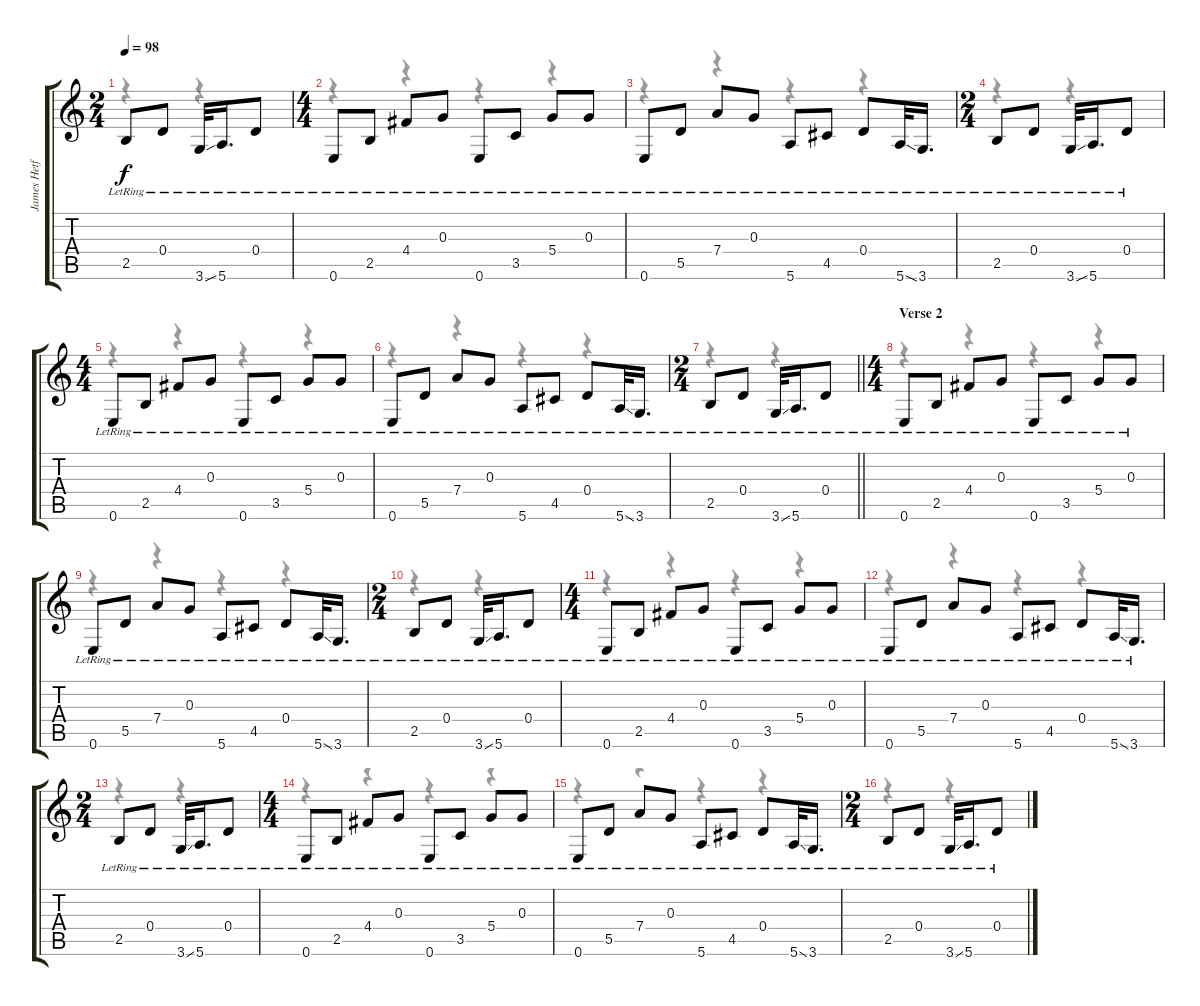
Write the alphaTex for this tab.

\track ("James Hetfield (clean)" "James Hetf") {instrument electricguitarclean}
\staff {score tabs}
\tuning (E4 B3 G3 D3 A2 E2) {hide}
\voice
\ts (2 4)
\tempo 98
\clef g2
\ks c
2.5{lr}.8{dy f} 0.4{lr}.8 3.6{ss lr}.32 5.6{lr}.16{d} 0.4{lr}.8 |
\ts (4 4)
0.6{lr}.8 2.5{lr}.8 4.4{lr}.8 0.3{lr}.8 0.6{lr}.8 3.5{lr}.8 5.4{lr}.8 0.3{lr}.8 |
0.6{lr}.8 5.5{lr}.8 7.4{lr}.8 0.3{lr}.8 5.6{lr}.8 4.5{lr}.8 0.4{lr}.8 5.6{ss lr}.32 3.6{lr}.16{d} |
\ts (2 4)
2.5{lr}.8 0.4{lr}.8 3.6{ss lr}.32 5.6{lr}.16{d} 0.4{lr}.8 |
\ts (4 4)
0.6{lr}.8 2.5{lr}.8 4.4{lr}.8 0.3{lr}.8 0.6{lr}.8 3.5{lr}.8 5.4{lr}.8 0.3{lr}.8 |
0.6{lr}.8 5.5{lr}.8 7.4{lr}.8 0.3{lr}.8 5.6{lr}.8 4.5{lr}.8 0.4{lr}.8 5.6{ss lr}.32 3.6{lr}.16{d} |
\ts (2 4)
\barLineRight lightlight
2.5{lr}.8 0.4{lr}.8 3.6{ss lr}.32 5.6{lr}.16{d} 0.4{lr}.8 |
\ts (4 4)
\section ("" "Verse 2")
0.6{lr}.8 2.5{lr}.8 4.4{lr}.8 0.3{lr}.8 0.6{lr}.8 3.5{lr}.8 5.4{lr}.8 0.3{lr}.8 |
0.6{lr}.8 5.5{lr}.8 7.4{lr}.8 0.3{lr}.8 5.6{lr}.8 4.5{lr}.8 0.4{lr}.8 5.6{ss lr}.32 3.6{lr}.16{d} |
\ts (2 4)
2.5{lr}.8 0.4{lr}.8 3.6{ss lr}.32 5.6{lr}.16{d} 0.4{lr}.8 |
\ts (4 4)
0.6{lr}.8 2.5{lr}.8 4.4{lr}.8 0.3{lr}.8 0.6{lr}.8 3.5{lr}.8 5.4{lr}.8 0.3{lr}.8 |
0.6{lr}.8 5.5{lr}.8 7.4{lr}.8 0.3{lr}.8 5.6{lr}.8 4.5{lr}.8 0.4{lr}.8 5.6{ss lr}.32 3.6{lr}.16{d} |
\ts (2 4)
2.5{lr}.8 0.4{lr}.8 3.6{ss lr}.32 5.6{lr}.16{d} 0.4{lr}.8 |
\ts (4 4)
0.6{lr}.8 2.5{lr}.8 4.4{lr}.8 0.3{lr}.8 0.6{lr}.8 3.5{lr}.8 5.4{lr}.8 0.3{lr}.8 |
0.6{lr}.8 5.5{lr}.8 7.4{lr}.8 0.3{lr}.8 5.6{lr}.8 4.5{lr}.8 0.4{lr}.8 5.6{ss lr}.32 3.6{lr}.16{d} |
\ts (2 4)
2.5{lr}.8 0.4{lr}.8 3.6{ss lr}.32 5.6{lr}.16{d} 0.4{lr}.8
\voice
\clef g2
\ottava regular
\simile none
\ks c
r.4{dy f} r.4 |
r.4 r.4 r.4 r.4 |
r.4 r.4 r.4 r.4 |
r.4 r.4 |
r.4 r.4 r.4 r.4 |
r.4 r.4 r.4 r.4 |
\barLineRight lightlight
r.4 r.4 |
r.4 r.4 r.4 r.4 |
r.4 r.4 r.4 r.4 |
r.4 r.4 |
r.4 r.4 r.4 r.4 |
r.4 r.4 r.4 r.4 |
r.4 r.4 |
r.4 r.4 r.4 r.4 |
r.4 r.4 r.4 r.4 |
r.4 r.4
